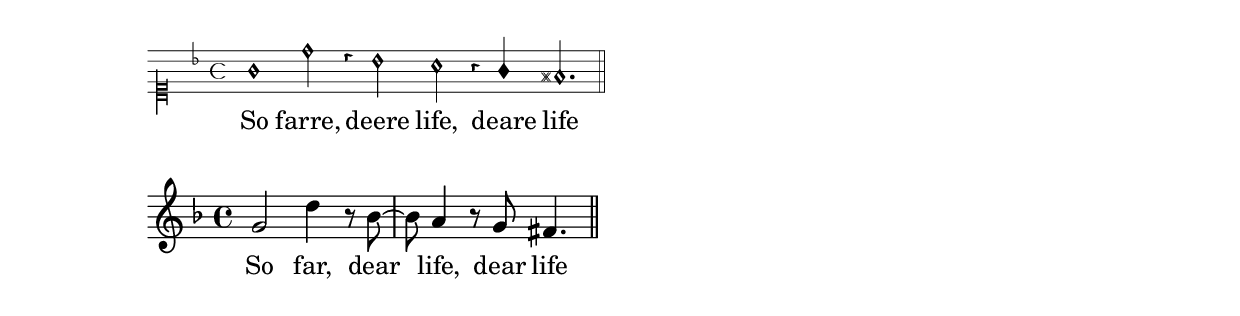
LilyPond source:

%% DO NOT EDIT this file manually; it is automatically
%% generated from LSR http://lsr.di.unimi.it
%% Make any changes in LSR itself, or in Documentation/snippets/new/ ,
%% and then run scripts/auxiliar/makelsr.py
%%
%% This file is in the public domain.
\version "2.19.22"

\header {
  lsrtags = "ancient-notation, vocal-music"

  texidoc = "
By using tags, it's possible to use the same music to produce both
mensural and modern music.  In this snippet, a function @code{menrest}
is introduced, allowing mensural rests to be pitched as in the
original, but with modern rests in the standard staff position.  Tags
are used to produce different types of bar line at the end of the
music, but tags can also be used where other differences are needed:
for example using @qq{whole measure rests} (R1, R\\breve etc.) in
modern music, but normal rests (r1, r\\breve, etc.) in the mensural
version.  Note that converting mensural music to its modern equivalent
is usually referred to as @code{transcription}.

"
  doctitle = "Using tags to produce mensural and modern music from the same source"
} % begin verbatim

menrest = #(define-music-function (note)
  (ly:music?)
#{
    \tag #'mens $(make-music 'RestEvent note)
    \tag #'mod $(make-music 'RestEvent note 'pitch '())
#})

MensStyle = {
  \autoBeamOff
  \override NoteHead.style = #'petrucci
  \override Score.BarNumber.transparent = ##t
  \override Stem.neutral-direction = #up
}

finalis = {
  \once \override BreathingSign.stencil = #ly:breathing-sign::finalis
  \once \override BreathingSign.Y-offset = #0
  \once \override BreathingSign.minimum-X-extent = #'(-1.0 . 0.0)
  \once \override BreathingSign.minimum-Y-extent = #'(-2.5 . 2.5)

  \breathe
}

Music = \relative c'' {
  \set Score.tempoHideNote = ##t
  \key f \major
  \time 4/4
  g1 d'2 \menrest bes4 bes2 a2 r4 g4 fis2.
  \tag #'mens { \finalis }
  \tag #'mod { \bar "||" }
}

MenLyr = \lyricmode { So farre, deere life, deare life }
ModLyr = \lyricmode { So far, dear life, dear life }

\score {
  \keepWithTag #'mens {
    <<
      \new MensuralStaff
      {
        \new MensuralVoice = Cantus \clef "mensural-c1" \MensStyle \Music
      }
      \new Lyrics \lyricsto Cantus \MenLyr
    >>
  }
}

\score {
  \keepWithTag #'mod {
    \new ChoirStaff <<
      \new Staff
      {
        \new Voice = Sop \with {
          \remove "Note_heads_engraver"
          \consists "Completion_heads_engraver"
          \remove "Rest_engraver"
          \consists "Completion_rest_engraver" }
        {
          \shiftDurations #1 #0 { \autoBeamOff \Music }
        }
      }
      \new Lyrics \lyricsto Sop \ModLyr
    >>
  }
}
